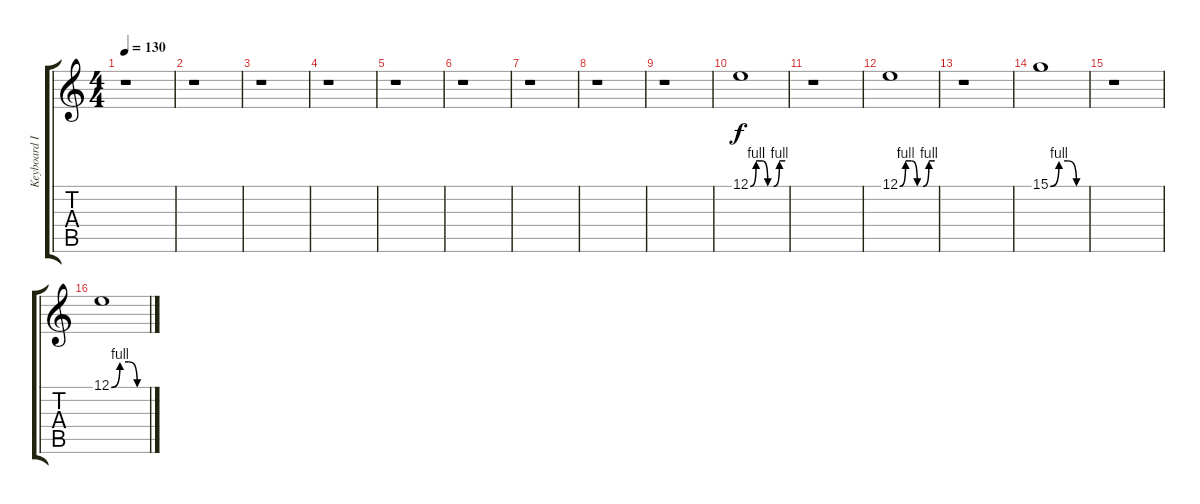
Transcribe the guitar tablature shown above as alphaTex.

\track ("Keyboard III" "Keyboard I") {instrument fx5brightness}
\staff {score tabs}
\tuning (E4 B3 G3 D3 A2 E2) {hide}
\ts (4 4)
\tempo 130
\clef g2
\ks c
r.1{dy f instrument fx5brightness} |
r.1 |
r.1 |
r.1 |
r.1 |
r.1 |
r.1 |
r.1 |
r.1 |
12.1{be (custom 0 0 10 4 20 4 30 0 40 0 50 4 60 4)}.1{volume 16 instrument fx5brightness} |
r.1 |
12.1{be (custom 0 0 10 4 20 4 30 0 40 0 50 4 60 4)}.1{volume 16} |
r.1 |
15.1{be (custom 0 0 15 4 30 4 45 0 60 0)}.1{volume 16} |
r.1 |
12.1{be (custom 0 0 15 4 30 4 45 0 60 0)}.1{volume 16}
